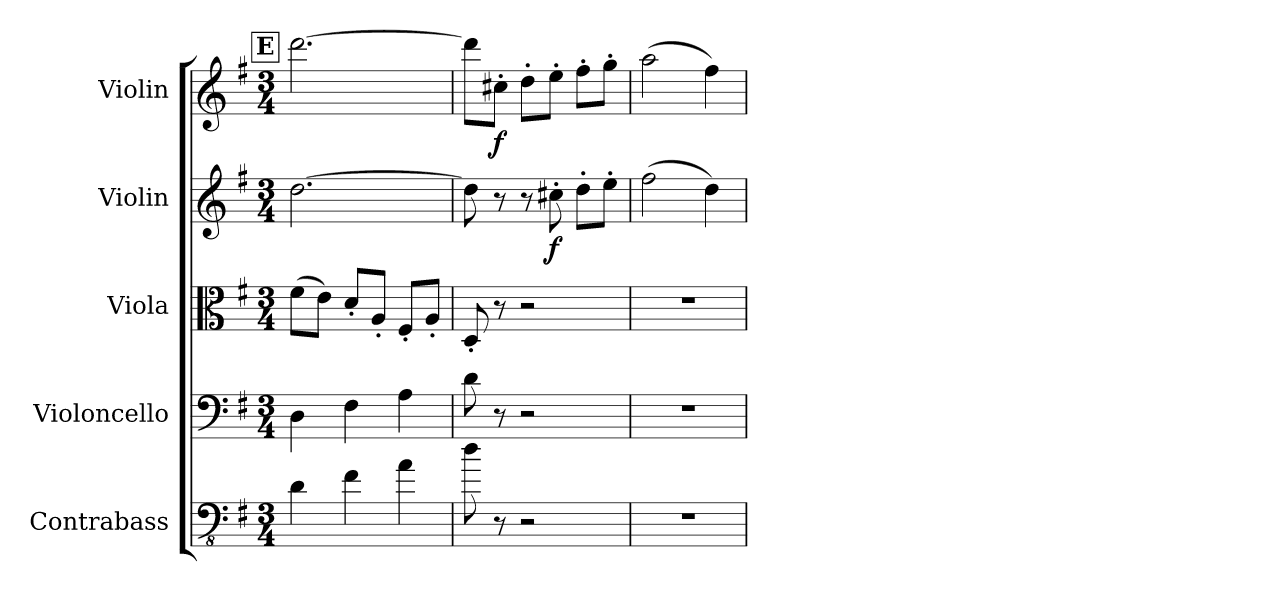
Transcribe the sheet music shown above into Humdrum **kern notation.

**kern	**kern	**kern	**kern	**dynam	**kern	**dynam
*part5	*part4	*part3	*part2	*part2	*part1	*part1
*staff5	*staff4	*staff3	*staff2	*staff2	*staff1	*staff1
*I"Contrabass	*I"Violoncello	*I"Viola	*I"Violin	*	*I"Violin	*
*I'Cb.	*I'Vc.	*I'Vla.	*I'Vln.	*	*I'Vln.	*
!!LO:PB:g=z
*clefFv4	*clefF4	*clefC3	*clefG2	*	*clefG2	*
*ITrd7c12	*	*	*	*	*	*
*k[f#]	*k[f#]	*k[f#]	*k[f#]	*	*k[f#]	*
*M3/4	*M3/4	*M3/4	*M3/4	*	*M3/4	*
*MM207	*MM207	*MM207	*MM207	*	*MM207	*
!!LO:REH:place=s1:a:B:fs=14:t=E
=133	=133	=133	=133	=133	=133	=133
4DD\	4D\	(8f#\L	[2.dd\	.	[2.ddd\	.
.	.	8e\J)	.	.	.	.
4FF#\	4F#\	8d'/L	.	.	.	.
.	.	8A'/J	.	.	.	.
4AA\	4A\	8F#'/L	.	.	.	.
.	.	8A'/J	.	.	.	.
=134	=134	=134	=134	=134	=134	=134
8D\	8d\	8D'/	8dd\]	.	8ddd\L]	.
!	!	!	!	!	!	!LO:DY:b
8r	8r	8r	8r	.	8cc#X'\J	f
2r	2r	2r	8r	.	8dd'\L	.
!	!	!	!	!LO:DY:b	!	!
.	.	.	8cc#X'\	f	8ee'\J	.
.	.	.	8dd'\L	.	8ff#'\L	.
.	.	.	8ee'\J	.	8gg'\J	.
=135	=135	=135	=135	=135	=135	=135
2.r	2.r	2.r	(2ff#\	.	(2aa\	.
.	.	.	4dd\)	.	4ff#\)	.
=	=	=	=	=	=	=
*-	*-	*-	*-	*-	*-	*-
